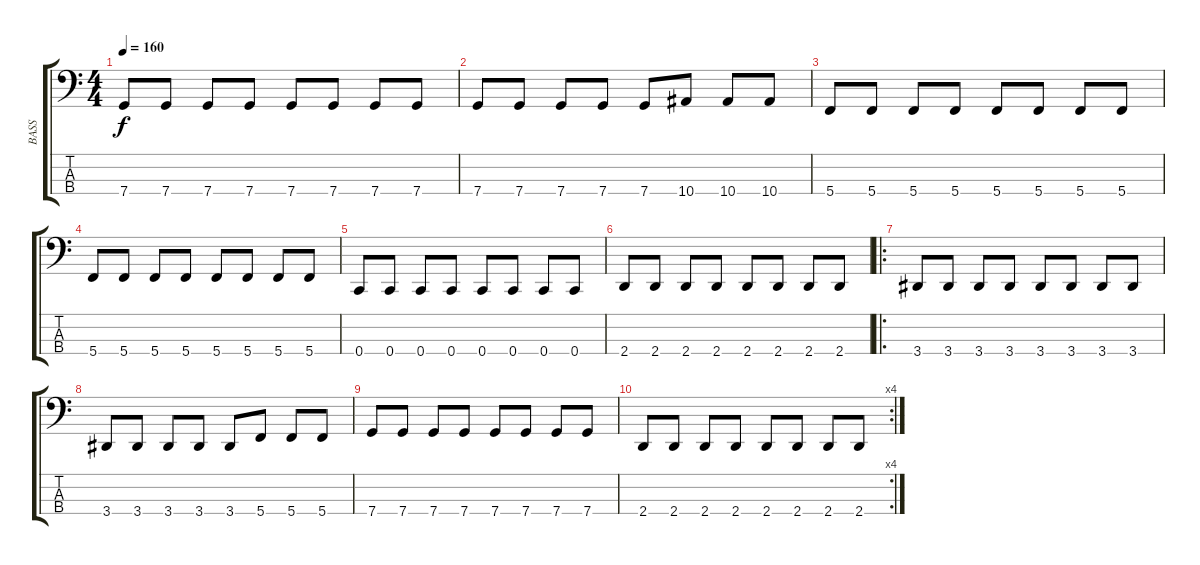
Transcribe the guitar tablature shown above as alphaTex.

\track ("BASS" "BASS") {instrument electricbasspick}
\staff {score tabs}
\tuning (F2 C2 G1 C1) {hide}
\ts (4 4)
\tempo 160
\clef f4
\ks c
7.4.8{dy f} 7.4.8 7.4.8 7.4.8 7.4.8 7.4.8 7.4.8 7.4.8 |
7.4.8 7.4.8 7.4.8 7.4.8 7.4.8 10.4.8 10.4.8 10.4.8 |
5.4.8 5.4.8 5.4.8 5.4.8 5.4.8 5.4.8 5.4.8 5.4.8 |
5.4.8 5.4.8 5.4.8 5.4.8 5.4.8 5.4.8 5.4.8 5.4.8 |
0.4.8 0.4.8 0.4.8 0.4.8 0.4.8 0.4.8 0.4.8 0.4.8 |
2.4.8 2.4.8 2.4.8 2.4.8 2.4.8 2.4.8 2.4.8 2.4.8 |
\ro
3.4.8 3.4.8 3.4.8 3.4.8 3.4.8 3.4.8 3.4.8 3.4.8 |
3.4.8 3.4.8 3.4.8 3.4.8 3.4.8 5.4.8 5.4.8 5.4.8 |
7.4.8 7.4.8 7.4.8 7.4.8 7.4.8 7.4.8 7.4.8 7.4.8 |
\rc 4
2.4.8 2.4.8 2.4.8 2.4.8 2.4.8 2.4.8 2.4.8 2.4.8
